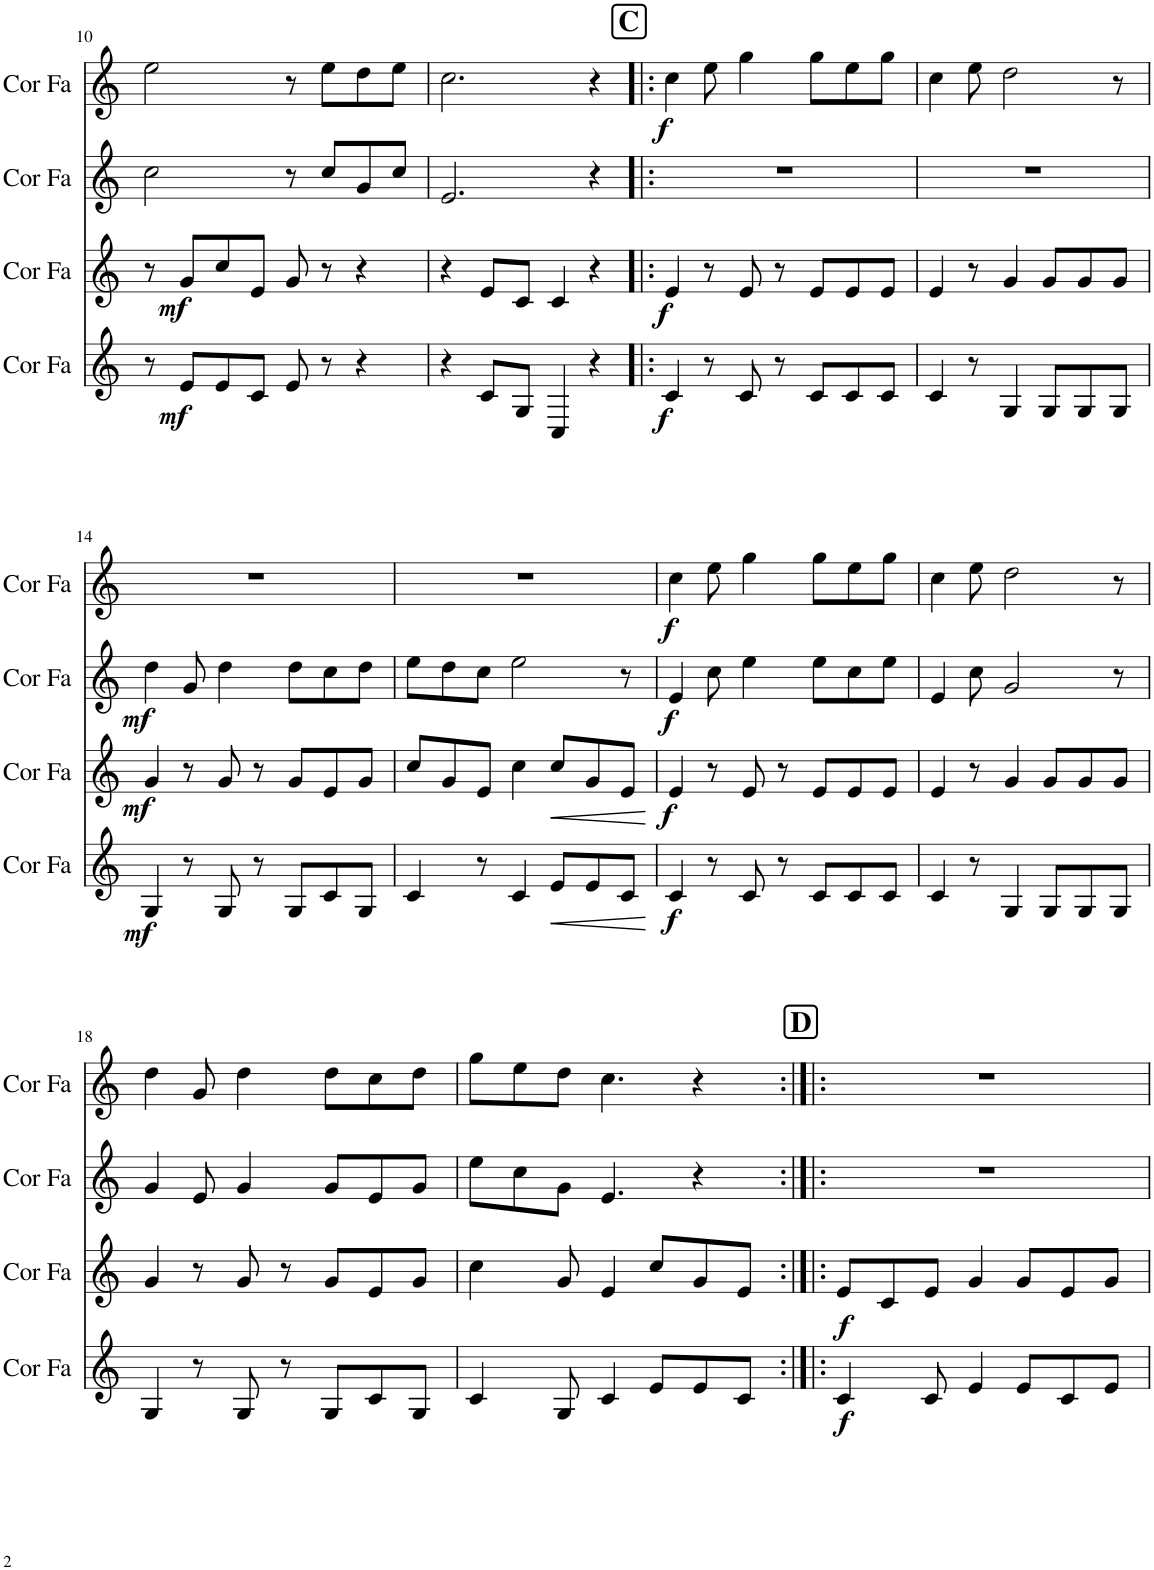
**kern	**dynam	**kern	**dynam	**kern	**dynam	**kern	**dynam
*part4	*part4	*part3	*part3	*part2	*part2	*part1	*part1
*staff4	*staff4	*staff3	*staff3	*staff2	*staff2	*staff1	*staff1
*I"Cor en Fa	*	*I"Cor en Fa	*	*I"Cor en Fa	*	*I"Cor en Fa	*
*I'Cor Fa	*	*I'Cor Fa	*	*I'Cor Fa	*	*I'Cor Fa	*
!!LO:PB:g=z
*clefG2	*	*clefG2	*	*clefG2	*	*clefG2	*
*Trd4c7	*	*Trd4c7	*	*Trd4c7	*	*Trd4c7	*
*k[]	*	*k[]	*	*k[]	*	*k[]	*
*M4/4	*	*M4/4	*	*M4/4	*	*M4/4	*
=10	=10	=10	=10	=10	=10	=10	=10
8r	.	8r	.	2cc\	.	2ee\	.
!	!LO:DY:b	!	!LO:DY:b	!	!	!	!
8e/L	mf	8g/L	mf	.	.	.	.
8e/	.	8cc/	.	.	.	.	.
8c/J	.	8e/J	.	.	.	.	.
8e/	.	8g/	.	8r	.	8r	.
8r	.	8r	.	8cc/L	.	8ee\L	.
4r	.	4r	.	8g/	.	8dd\	.
.	.	.	.	8cc/J	.	8ee\J	.
=11	=11	=11	=11	=11	=11	=11	=11
4r	.	4r	.	2.e/	.	2.cc\	.
8c/L	.	8e/L	.	.	.	.	.
8G/J	.	8c/J	.	.	.	.	.
4C/	.	4c/	.	.	.	.	.
4r	.	4r	.	4r	.	4r	.
!!LO:REH:place=s1:a:B:cj:fs=14:t=C
=12!|:	=12!|:	=12!|:	=12!|:	=12!|:	=12!|:	=12!|:	=12!|:
!	!LO:DY:b	!	!LO:DY:b	!	!	!	!LO:DY:b
4c/	f	4e/	f	1r	.	4cc\	f
8r	.	8r	.	.	.	8ee\	.
8c/	.	8e/	.	.	.	4gg\	.
8r	.	8r	.	.	.	.	.
8c/L	.	8e/L	.	.	.	8gg\L	.
8c/	.	8e/	.	.	.	8ee\	.
8c/J	.	8e/J	.	.	.	8gg\J	.
=13	=13	=13	=13	=13	=13	=13	=13
4c/	.	4e/	.	1r	.	4cc\	.
8r	.	8r	.	.	.	8ee\	.
4G/	.	4g/	.	.	.	2dd\	.
8G/L	.	8g/L	.	.	.	.	.
8G/	.	8g/	.	.	.	.	.
8G/J	.	8g/J	.	.	.	8r	.
!!LO:LB:g=z
=14	=14	=14	=14	=14	=14	=14	=14
!	!LO:DY:b	!	!LO:DY:b	!	!LO:DY:b	!	!
4G/	mf	4g/	mf	4dd\	mf	1r	.
8r	.	8r	.	8g/	.	.	.
8G/	.	8g/	.	4dd\	.	.	.
8r	.	8r	.	.	.	.	.
8G/L	.	8g/L	.	8dd\L	.	.	.
8c/	.	8e/	.	8cc\	.	.	.
8G/J	.	8g/J	.	8dd\J	.	.	.
=15	=15	=15	=15	=15	=15	=15	=15
4c/	.	8cc/L	.	8ee\L	.	1r	.
.	.	8g/	.	8dd\	.	.	.
8r	.	8e/J	.	8cc\J	.	.	.
4c/	.	4cc\	.	2ee\	.	.	.
!	!LO:HP:b	!	!LO:HP:b	!	!	!	!
8e/L	<	8cc/L	<	.	.	.	.
8e/	.	8g/	.	.	.	.	.
8c/J	.	8e/J	.	8r	.	.	.
.	[	.	[	.	.	.	.
=16	=16	=16	=16	=16	=16	=16	=16
!	!LO:DY:b	!	!LO:DY:b	!	!LO:DY:b	!	!LO:DY:b
4c/	f	4e/	f	4e/	f	4cc\	f
8r	.	8r	.	8cc\	.	8ee\	.
8c/	.	8e/	.	4ee\	.	4gg\	.
8r	.	8r	.	.	.	.	.
8c/L	.	8e/L	.	8ee\L	.	8gg\L	.
8c/	.	8e/	.	8cc\	.	8ee\	.
8c/J	.	8e/J	.	8ee\J	.	8gg\J	.
=17	=17	=17	=17	=17	=17	=17	=17
4c/	.	4e/	.	4e/	.	4cc\	.
8r	.	8r	.	8cc\	.	8ee\	.
4G/	.	4g/	.	2g/	.	2dd\	.
8G/L	.	8g/L	.	.	.	.	.
8G/	.	8g/	.	.	.	.	.
8G/J	.	8g/J	.	8r	.	8r	.
!!LO:LB:g=z
=18	=18	=18	=18	=18	=18	=18	=18
4G/	.	4g/	.	4g/	.	4dd\	.
8r	.	8r	.	8e/	.	8g/	.
8G/	.	8g/	.	4g/	.	4dd\	.
8r	.	8r	.	.	.	.	.
8G/L	.	8g/L	.	8g/L	.	8dd\L	.
8c/	.	8e/	.	8e/	.	8cc\	.
8G/J	.	8g/J	.	8g/J	.	8dd\J	.
=19	=19	=19	=19	=19	=19	=19	=19
4c/	.	4cc\	.	8ee\L	.	8gg\L	.
.	.	.	.	8cc\	.	8ee\	.
8G/	.	8g/	.	8g\J	.	8dd\J	.
4c/	.	4e/	.	4.e/	.	4.cc\	.
8e/L	.	8cc/L	.	.	.	.	.
8e/	.	8g/	.	4r	.	4r	.
8c/J	.	8e/J	.	.	.	.	.
!!LO:REH:place=s1:a:B:cj:fs=14:t=D
=20:|!|:	=20:|!|:	=20:|!|:	=20:|!|:	=20:|!|:	=20:|!|:	=20:|!|:	=20:|!|:
!	!LO:DY:b	!	!LO:DY:b	!	!	!	!
4c/	f	8e/L	f	1r	.	1r	.
.	.	8c/	.	.	.	.	.
8c/	.	8e/J	.	.	.	.	.
4e/	.	4g/	.	.	.	.	.
8e/L	.	8g/L	.	.	.	.	.
8c/	.	8e/	.	.	.	.	.
8e/J	.	8g/J	.	.	.	.	.
=	=	=	=	=	=	=	=
*-	*-	*-	*-	*-	*-	*-	*-
